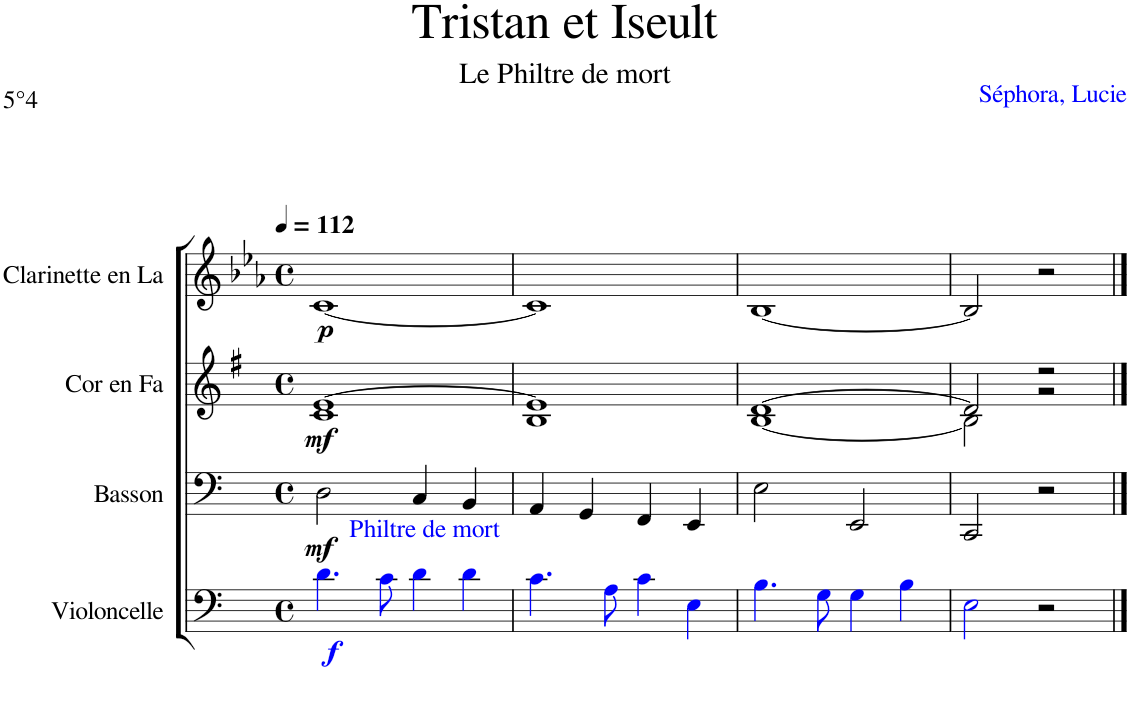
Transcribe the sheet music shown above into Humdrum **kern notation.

**kern	**dynam	**kern	**dynam	**kern	**dynam	**kern	**dynam
*part4	*part4	*part3	*part3	*part2	*part2	*part1	*part1
*staff4	*staff4	*staff3	*staff3	*staff2	*staff2	*staff1	*staff1
*I"Violoncelle	*	*I"Basson	*	*I"Cor en Fa	*	*I"Clarinette en La	*
*I'Vlc.	*	*I'Bsn.	*	*I'Cor Fa	*	*I'Clar. La	*
*clefF4	*	*clefF4	*	*clefG2	*	*clefG2	*
*	*	*	*	*Trd4c7	*	*Trd2c3	*
*k[]	*	*k[]	*	*k[f#]	*	*k[b-e-a-]	*
*M4/4	*	*M4/4	*	*M4/4	*	*M4/4	*
*met(c)	*	*met(c)	*	*met(c)	*	*met(c)	*
*MM112	*	*MM112	*	*MM112	*	*MM112	*
=1	=1	=1	=1	=1	=1	=1	=1
*	*	*	*	*^	*	*	*
!LO:TX:a:color=#0000FF:t=Philtre de mort	!	!	!	!	!	!	!	!
!	!LO:DY:b	!	!LO:DY:b	!	!	!LO:DY:b	!	!LO:DY:b
4.di\	f	2D\	mf	[1e	1c	mf	[1c	p
8ci\	.	.	.	.	.	.	.	.
4di\	.	4C/	.	.	.	.	.	.
4di\	.	4BB/	.	.	.	.	.	.
=2	=2	=2	=2	=2	=2	=2	=2	=2
4.ci\	.	4AA/	.	1e]	1B	.	1c]	.
.	.	4GG/	.	.	.	.	.	.
8Ai\	.	.	.	.	.	.	.	.
4ci\	.	4FF/	.	.	.	.	.	.
4Ei\	.	4EE/	.	.	.	.	.	.
=3	=3	=3	=3	=3	=3	=3	=3	=3
4.Bi\	.	2E\	.	[1d	[1B	.	[1B-	.
8Gi\	.	.	.	.	.	.	.	.
4Gi\	.	2EE/	.	.	.	.	.	.
4Bi\	.	.	.	.	.	.	.	.
=4	=4	=4	=4	=4	=4	=4	=4	=4
2Ei\	.	2CC/	.	2d/]	2B\]	.	2B-/]	.
2r	.	2r	.	2r	2r	.	2r	.
*	*	*	*	*v	*v	*	*	*
==	==	==	==	==	==	==	==
*-	*-	*-	*-	*-	*-	*-	*-
